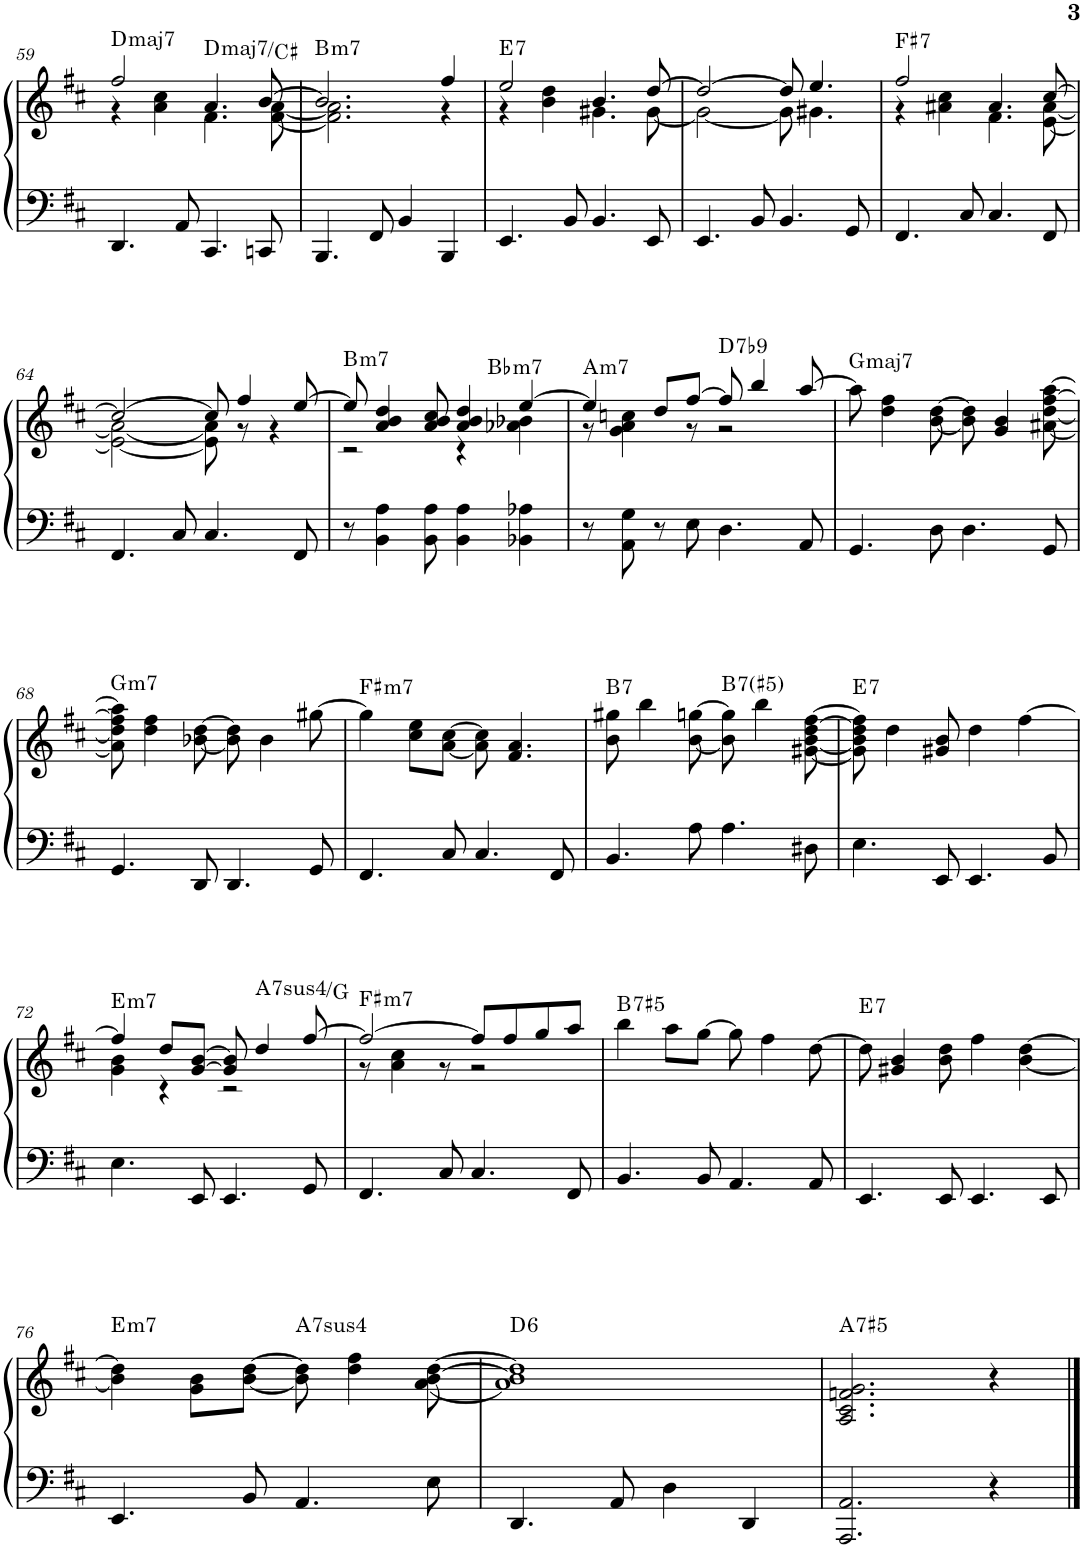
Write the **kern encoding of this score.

**kern	**kern	**harte
*part1	*part1	*part1
*staff2	*staff1	*
*I"Piano	*	*
*I'Pno.	*	*
!!LO:PB:g=z
*clefF4	*clefG2	*
*k[f#c#]	*k[f#c#]	*
*M4/4	*M4/4	*
=59	=59	=59
*	*^	*
!	!	!	!LO:H:kt=maj7
4.DD/	2ff#/	4r	D:maj7
.	.	4a\ 4cc#\	.
8AA/	.	.	.
!	!	!	!LO:H:kt=maj7
4.CC#/	4.a/	4.f#\	D:maj7/7
8CCn/	[8b/	[8f#\ [8a\	.
=60	=60	=60	=60
!	!	!	!LO:H:kt=m7
4.BBB/	2.b/]	2.f#\] 2.a\]	B:min7
8FF#/	.	.	.
4BB/	.	.	.
4BBB/	4ff#/	4r	.
=61	=61	=61	=61
!	!	!	!LO:H:kt=7
4.EE/	2ee/	4r	E:7
.	.	4b\ 4dd\	.
8BB/	.	.	.
4.BB/	4.b/	4.g#X\	.
8EE/	[8dd/	[8g#\	.
=62	=62	=62	=62
4.EE/	2dd/_	2g#\_	.
8BB/	.	.	.
4.BB/	8dd/]	8g#\]	.
.	4.ee/	4.g#X\	.
8GG/	.	.	.
=63	=63	=63	=63
!	!	!	!LO:H:kt=7
4.FF#/	2ff#/	4r	F#:7
.	.	4a#X\ 4cc#\	.
8C#/	.	.	.
4.C#/	4.a#/	4.f#\	.
8FF#/	[8cc#/	[8e\ [8a#\	.
!!LO:LB:g=z	!!
=64	=64	=64	=64
4.FF#/	2cc#/_	2e\_ 2a#\_	.
8C#/	.	.	.
4.C#/	8cc#/]	8e\] 8a#\]	.
.	4ff#/	8r	.
.	.	4r	.
8FF#/	[8ee/	.	.
=65	=65	=65	=65
!	!	!	!LO:H:kt=m7
*	*	*^	*
8r	8ee/]	2r	2ryy	B:min7
4BB\ 4A\	4a/ 4b/ 4dd/	.	.	.
8BB\ 8A\	8a/ 8b/ 8cc#/	.	.	.
4BB\ 4A\	4a/ 4b/ 4dd/	4r	8ryy	.
!	!	!	!	!LO:H:kt=m7
.	.	.	4.ryy	Bb:min7
4BB-X\ 4A-X\	[4ee/	4a-X\ 4b-X\	.	.
=66	=66	=66	=66	=66
!	!	!	!	!LO:H:kt=m7
*	*	*v	*v	*
8r	4ee/]	8r	A:min7
8AA\ 8G\	.	4g\ 4a\ 4ccn\	.
8r	8dd/L	.	.
8E\	[8ff#/J	8r	.
!	!	!	!LO:H:kt=7
4.D\	8ff#/]	2r	D:7(b9)
.	4bb/	.	.
8AA/	[8aa/	.	.
*	*v	*v	*
=67	=67	=67
!	!	!LO:H:kt=maj7
4.GG/	8aa\]	G:maj7
.	4dd\ 4ff#\	.
8D\	[8b\ [8dd\	.
4.D\	8b\] 8dd\]	.
.	4g/ 4b/	.
8GG/	[8a#X\ [8dd\ [8ff#\ [8aa\	.
!!LO:LB:g=z
=68	=68	=68
!	!	!LO:H:kt=m7
4.GG/	8a#\] 8dd\] 8ff#\] 8aa\]	G:min7
.	4dd\ 4ff#\	.
8DD/	[8b-X\ [8dd\	.
4.DD/	8b-\] 8dd\]	.
.	4b-\	.
8GG/	[8gg#X\	.
=69	=69	=69
!	!	!LO:H:kt=m7
4.FF#/	4gg#\]	F#:min7
.	8cc#\ 8ee\L	.
8C#/	[8a\ [8cc#\J	.
4.C#/	8a\] 8cc#\]	.
.	4.f#/ 4.a/	.
8FF#/	.	.
=70	=70	=70
!	!	!LO:H:kt=7
4.BB/	8b\ 8gg#X\	B:7
.	4bb\	.
8A\	[8b\ [8ggn\	.
!	!	!LO:H:kt=7
4.A\	8b\] 8gg\]	B:(3,#5,b7)
.	4bb\	.
8D#X\	[8g#X\ [8b\ [8dd\ [8ff#\	.
=71	=71	=71
!	!	!LO:H:kt=7
4.E\	8g#\] 8b\] 8dd\] 8ff#\]	E:7
.	4dd\	.
8EE/	8g#X/ 8b/	.
4.EE/	4dd\	.
.	[4ff#\	.
8BB/	.	.
!!LO:LB:g=z
=72	=72	=72
*	*^	*
!	!	!	!LO:H:kt=m7
4.E\	4ff#/]	4g\ 4b\	E:min7
.	8dd/L	4r	.
8EE/	[8g/ [8b/J	.	.
4.EE/	8g/] 8b/]	2r	.
!	!	!	!LO:H:kt=74
.	4dd/	.	A:sus4(7)/b7
8GG/	[8ff#/	.	.
=73	=73	=73	=73
!	!	!	!LO:H:kt=m7
4.FF#/	2ff#/_	8r	F#:min7
.	.	4a\ 4cc#\	.
8C#/	.	8r	.
4.C#/	8ff#/L]	2r	.
.	8ff#/	.	.
.	8gg/	.	.
8FF#/	8aa/J	.	.
*	*v	*v	*
=74	=74	=74
!	!	!LO:H:kt=7
4.BB/	4bb\	B:(3,#5,b7)
.	8aa\L	.
8BB/	[8gg\J	.
4.AA/	8gg\]	.
.	4ff#\	.
8AA/	[8dd\	.
=75	=75	=75
!	!	!LO:H:kt=7
4.EE/	8dd\]	E:7
.	4g#X/ 4b/	.
8EE/	8b\ 8dd\	.
4.EE/	4ff#\	.
.	[4b\ [4dd\	.
8EE/	.	.
!!LO:LB:g=z
=76	=76	=76
!	!	!LO:H:kt=m7
4.EE/	4b\] 4dd\]	E:min7
.	8g\ 8b\L	.
8BB/	[8b\ [8dd\J	.
!	!	!LO:H:kt=74
4.AA/	8b\] 8dd\]	A:sus4(7)
.	4dd\ 4ff#\	.
8E\	[8a\ [8b\ [8dd\	.
=77	=77	=77
!	!	!LO:H:kt=6
4.DD/	1a] 1b] 1dd]	D:maj6
8AA/	.	.
4D\	.	.
4DD/	.	.
=78	=78	=78
!	!	!LO:H:kt=7
2.AAA/ 2.AA/	2.A/ 2.c#/ 2.fn/ 2.g/	A:(3,#5,b7)
4r	4r	.
==	==	==
*-	*-	*-
